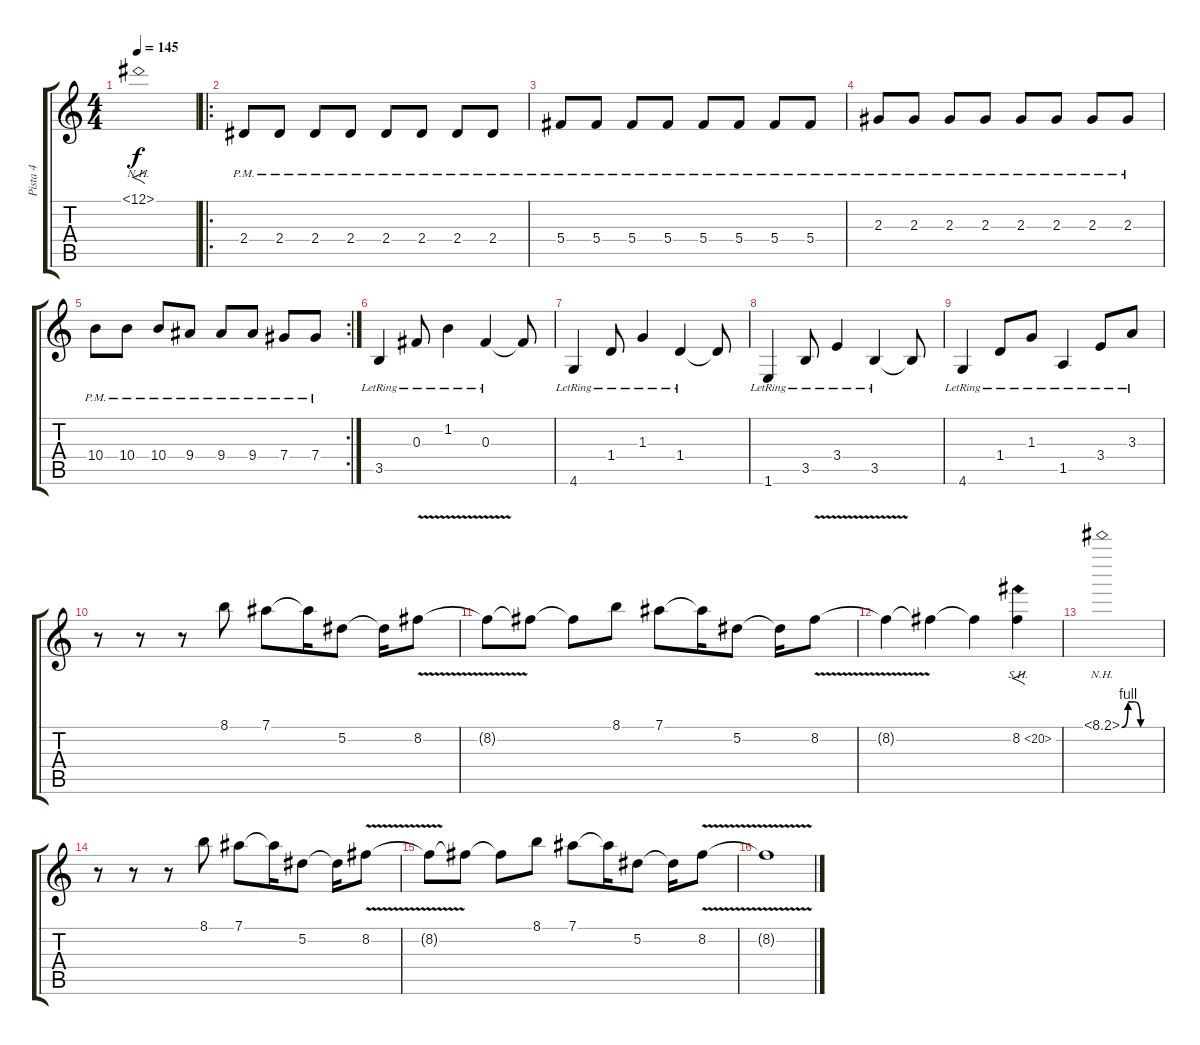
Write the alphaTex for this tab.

\track ("Pista 4" "Pista 4") {instrument overdrivenguitar}
\staff {score tabs}
\tuning (Eb4 Bb3 Gb3 Db3 Ab2 Eb2) {hide}
\ts (4 4)
\tempo 145
\clef g2
\ks c
6.1{nh}.1{f dy f} |
\ro
2.4{pm}.8 2.4{pm}.8 2.4{pm}.8 2.4{pm}.8 2.4{pm}.8 2.4{pm}.8 2.4{pm}.8 2.4{pm}.8 |
5.4{pm}.8 5.4{pm}.8 5.4{pm}.8 5.4{pm}.8 5.4{pm}.8 5.4{pm}.8 5.4{pm}.8 5.4{pm}.8 |
2.3{pm}.8 2.3{pm}.8 2.3{pm}.8 2.3{pm}.8 2.3{pm}.8 2.3{pm}.8 2.3{pm}.8 2.3{pm}.8 |
\rc 2
10.4{pm}.8 10.4{pm}.8 10.4{pm}.8 9.4{pm}.8 9.4{pm}.8 9.4{pm}.8 7.4{pm}.8 7.4{pm}.8 |
3.5{lr}.4{volume 16 balance 8 instrument electricguitarclean} 0.3{lr}.8{volume 16 instrument electricguitarclean} 1.2{lr}.4 0.3{lr}.4 0.3{t}.8 |
4.6{lr}.4 1.4{lr}.8 1.3{lr}.4 1.4{lr}.4 1.4{t}.8 |
1.6{lr}.4 3.5{lr}.8 3.4{lr}.4 3.5{lr}.4 3.5{t}.8 |
4.6{lr}.4 1.4{lr}.8 1.3{lr}.8 1.5{lr}.4 3.4{lr}.8 3.3{lr}.8 |
r.8{volume 14 instrument overdrivenguitar} r.8 r.8 8.1.8 7.1.8 7.1{t}.16 5.2.8 5.2{t}.16 8.2{v}.8 |
8.2{t}.8{volume 14 instrument overdrivenguitar} 8.2{t}.8 8.2{t}.8 8.1.8 7.1.8 7.1{t}.16 5.2.8 5.2{t}.16 8.2{v}.8 |
8.2{t}.4 8.2{t}.4 8.2{t}.4 8.2{sh 12}.4{f} |
8.1{be (custom 0 0 10 4 20 4 30 0 35 0 37 0 40 0 45 0 48 0 50 0 53 0 55 0 60 0) nh}.1 |
r.8{volume 14 instrument overdrivenguitar} r.8 r.8 8.1.8 7.1.8 7.1{t}.16 5.2.8 5.2{t}.16 8.2{v}.8 |
8.2{t}.8{volume 14 instrument overdrivenguitar} 8.2{t}.8 8.2{t}.8 8.1.8 7.1.8 7.1{t}.16 5.2.8 5.2{t}.16 8.2{v}.8 |
8.2{t}.1
